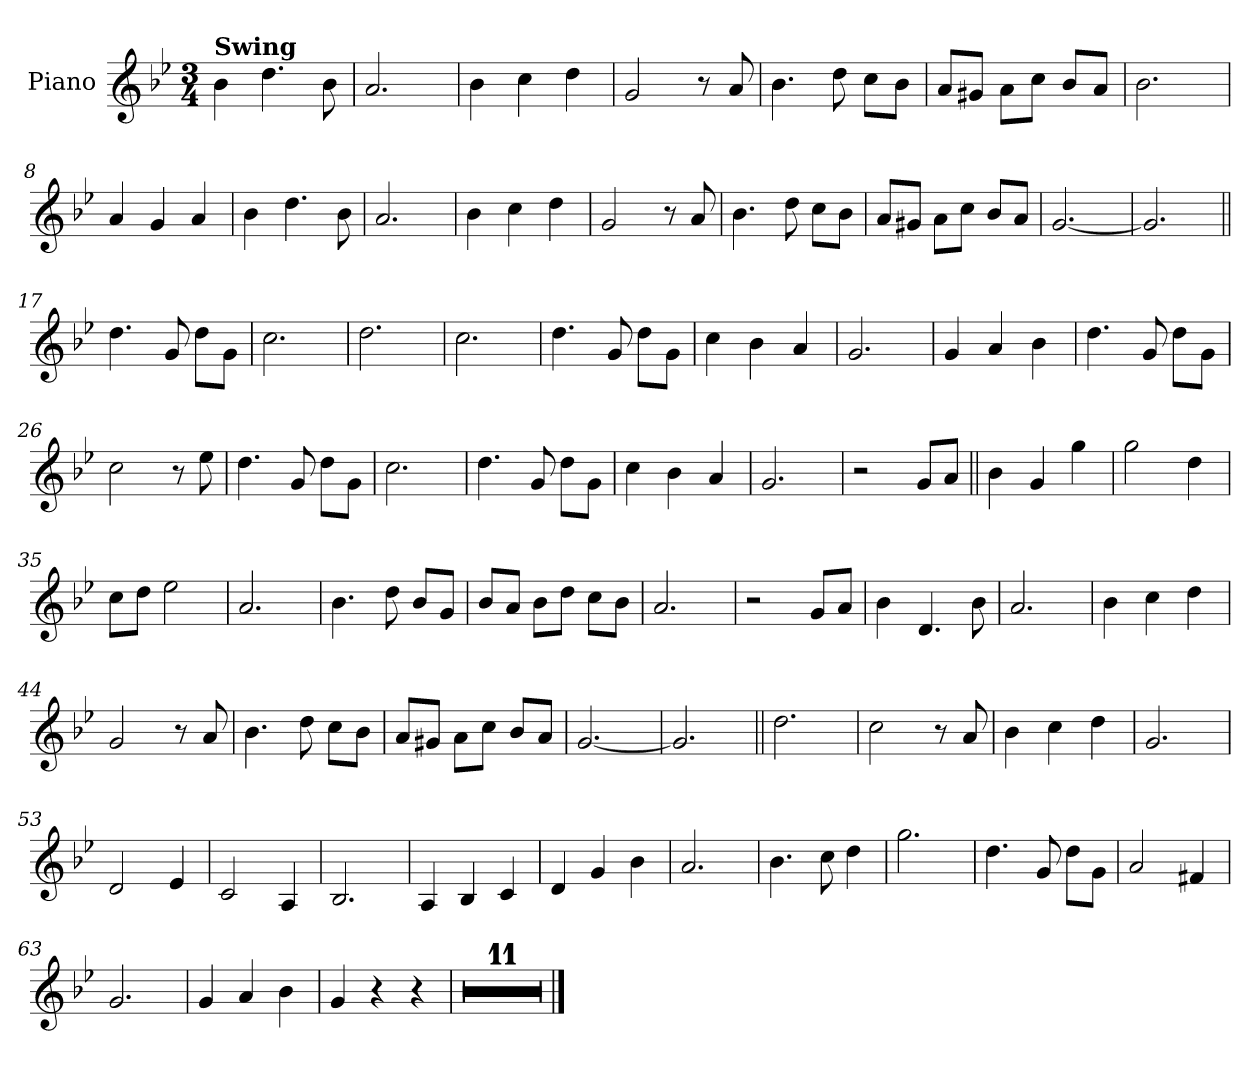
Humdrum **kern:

**kern
*part1
*staff1
*I"Piano
*I'Pno.
*clefG2
*k[b-e-]
*M3/4
=1
!LO:TX:a:B:t=Swing
4b-
4.dd
8b-
=2
2.a
=3
4b-
4cc
4dd
=4
2g
8r
8a
=5
4.b-
8dd
8ccL
8b-J
=6
8aL
8g#XJ
8aL
8ccJ
8b-L
8aJ
=7
2.b-
=8
4a
4g
4a
=9
4b-
4.dd
8b-
=10
2.a
=11
4b-
4cc
4dd
=12
2g
8r
8a
=13
4.b-
8dd
8ccL
8b-J
=14
8aL
8g#XJ
8aL
8ccJ
8b-L
8aJ
=15
[2.g
=16
2.g]
=17||
4.dd
8g
8ddL
8gJ
=18
2.cc
=19
2.dd
=20
2.cc
=21
4.dd
8g
8ddL
8gJ
=22
4cc
4b-
4a
=23
2.g
=24
4g
4a
4b-
=25
4.dd
8g
8ddL
8gJ
=26
2cc
8r
8ee-
=27
4.dd
8g
8ddL
8gJ
=28
2.cc
=29
4.dd
8g
8ddL
8gJ
=30
4cc
4b-
4a
=31
2.g
=32
2r
8gL
8aJ
=33||
4b-
4g
4gg
=34
2gg
4dd
=35
8ccL
8ddJ
2ee-
=36
2.a
=37
4.b-
8dd
8b-L
8gJ
=38
8b-L
8aJ
8b-L
8ddJ
8ccL
8b-J
=39
2.a
=40
2r
8gL
8aJ
=41
4b-
4.d
8b-
=42
2.a
=43
4b-
4cc
4dd
=44
2g
8r
8a
=45
4.b-
8dd
8ccL
8b-J
=46
8aL
8g#XJ
8aL
8ccJ
8b-L
8aJ
=47
[2.g
=48
2.g]
=49||
2.dd
=50
2cc
8r
8a
=51
4b-
4cc
4dd
=52
2.g
=53
2d
4e-
=54
2c
4A
=55
2.B-
=56
4A
4B-
4c
=57
4d
4g
4b-
=58
2.a
=59
4.b-
8cc
4dd
=60
2.gg
=61
4.dd
8g
8ddL
8gJ
=62
2a
4f#X
=63
2.g
=64
4g
4a
4b-
=65
4g
4r
4r
=66
2.r
=67
2.r
=68
2.r
=69
2.r
=70
2.r
=71
2.r
=72
2.r
=73
2.r
=74
2.r
=75
2.r
=76
2.r
==
*-
